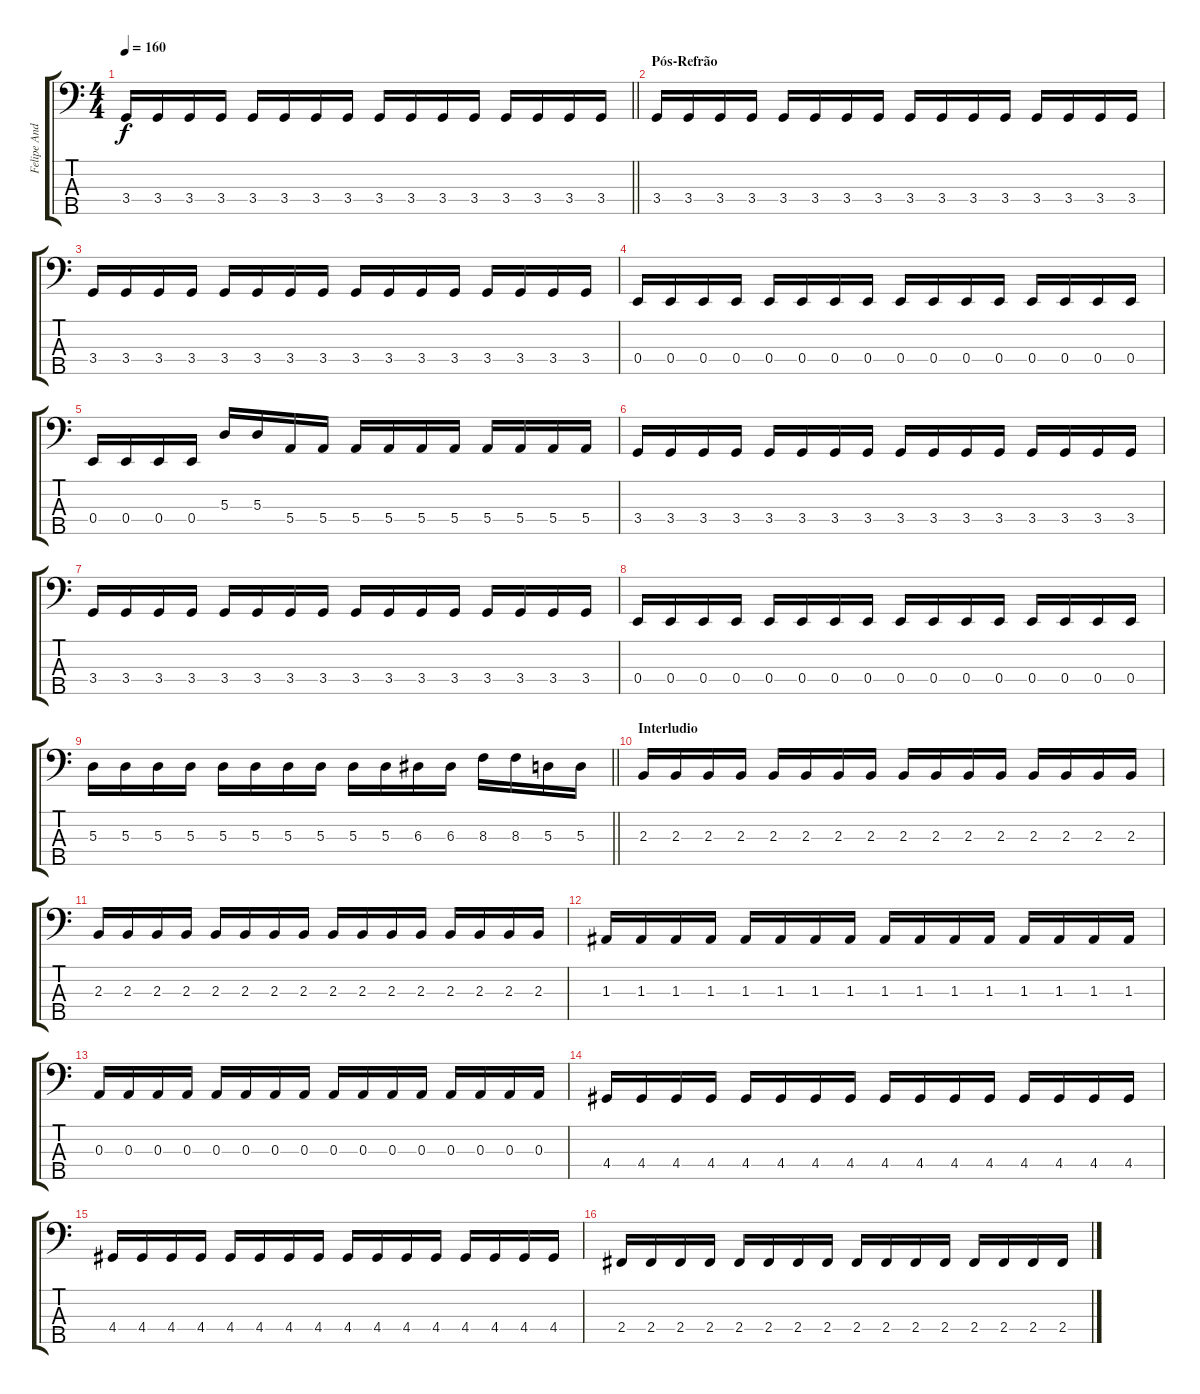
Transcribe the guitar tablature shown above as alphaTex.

\track ("Felipe Andreoli" "Felipe And") {instrument electricbassfinger}
\staff {score tabs}
\tuning (G2 D2 A1 E1 B0) {hide}
\ts (4 4)
\tempo 160
\clef f4
\barLineRight lightlight
\ks c
3.4.16{dy f} 3.4.16 3.4.16 3.4.16 3.4.16 3.4.16 3.4.16 3.4.16 3.4.16 3.4.16 3.4.16 3.4.16 3.4.16 3.4.16 3.4.16 3.4.16 |
\section ("" "Pós-Refrão")
3.4.16 3.4.16 3.4.16 3.4.16 3.4.16 3.4.16 3.4.16 3.4.16 3.4.16 3.4.16 3.4.16 3.4.16 3.4.16 3.4.16 3.4.16 3.4.16 |
3.4.16 3.4.16 3.4.16 3.4.16 3.4.16 3.4.16 3.4.16 3.4.16 3.4.16 3.4.16 3.4.16 3.4.16 3.4.16 3.4.16 3.4.16 3.4.16 |
0.4.16 0.4.16 0.4.16 0.4.16 0.4.16 0.4.16 0.4.16 0.4.16 0.4.16 0.4.16 0.4.16 0.4.16 0.4.16 0.4.16 0.4.16 0.4.16 |
0.4.16 0.4.16 0.4.16 0.4.16 5.3.16 5.3.16 5.4.16 5.4.16 5.4.16 5.4.16 5.4.16 5.4.16 5.4.16 5.4.16 5.4.16 5.4.16 |
3.4.16 3.4.16 3.4.16 3.4.16 3.4.16 3.4.16 3.4.16 3.4.16 3.4.16 3.4.16 3.4.16 3.4.16 3.4.16 3.4.16 3.4.16 3.4.16 |
3.4.16 3.4.16 3.4.16 3.4.16 3.4.16 3.4.16 3.4.16 3.4.16 3.4.16 3.4.16 3.4.16 3.4.16 3.4.16 3.4.16 3.4.16 3.4.16 |
0.4.16 0.4.16 0.4.16 0.4.16 0.4.16 0.4.16 0.4.16 0.4.16 0.4.16 0.4.16 0.4.16 0.4.16 0.4.16 0.4.16 0.4.16 0.4.16 |
\barLineRight lightlight
5.3.16 5.3.16 5.3.16 5.3.16 5.3.16 5.3.16 5.3.16 5.3.16 5.3.16 5.3.16 6.3.16 6.3.16 8.3.16 8.3.16 5.3.16 5.3.16 |
\section ("" "Interludio")
2.3.16 2.3.16 2.3.16 2.3.16 2.3.16 2.3.16 2.3.16 2.3.16 2.3.16 2.3.16 2.3.16 2.3.16 2.3.16 2.3.16 2.3.16 2.3.16 |
2.3.16 2.3.16 2.3.16 2.3.16 2.3.16 2.3.16 2.3.16 2.3.16 2.3.16 2.3.16 2.3.16 2.3.16 2.3.16 2.3.16 2.3.16 2.3.16 |
1.3.16 1.3.16 1.3.16 1.3.16 1.3.16 1.3.16 1.3.16 1.3.16 1.3.16 1.3.16 1.3.16 1.3.16 1.3.16 1.3.16 1.3.16 1.3.16 |
0.3.16 0.3.16 0.3.16 0.3.16 0.3.16 0.3.16 0.3.16 0.3.16 0.3.16 0.3.16 0.3.16 0.3.16 0.3.16 0.3.16 0.3.16 0.3.16 |
4.4.16 4.4.16 4.4.16 4.4.16 4.4.16 4.4.16 4.4.16 4.4.16 4.4.16 4.4.16 4.4.16 4.4.16 4.4.16 4.4.16 4.4.16 4.4.16 |
4.4.16 4.4.16 4.4.16 4.4.16 4.4.16 4.4.16 4.4.16 4.4.16 4.4.16 4.4.16 4.4.16 4.4.16 4.4.16 4.4.16 4.4.16 4.4.16 |
2.4.16 2.4.16 2.4.16 2.4.16 2.4.16 2.4.16 2.4.16 2.4.16 2.4.16 2.4.16 2.4.16 2.4.16 2.4.16 2.4.16 2.4.16 2.4.16
